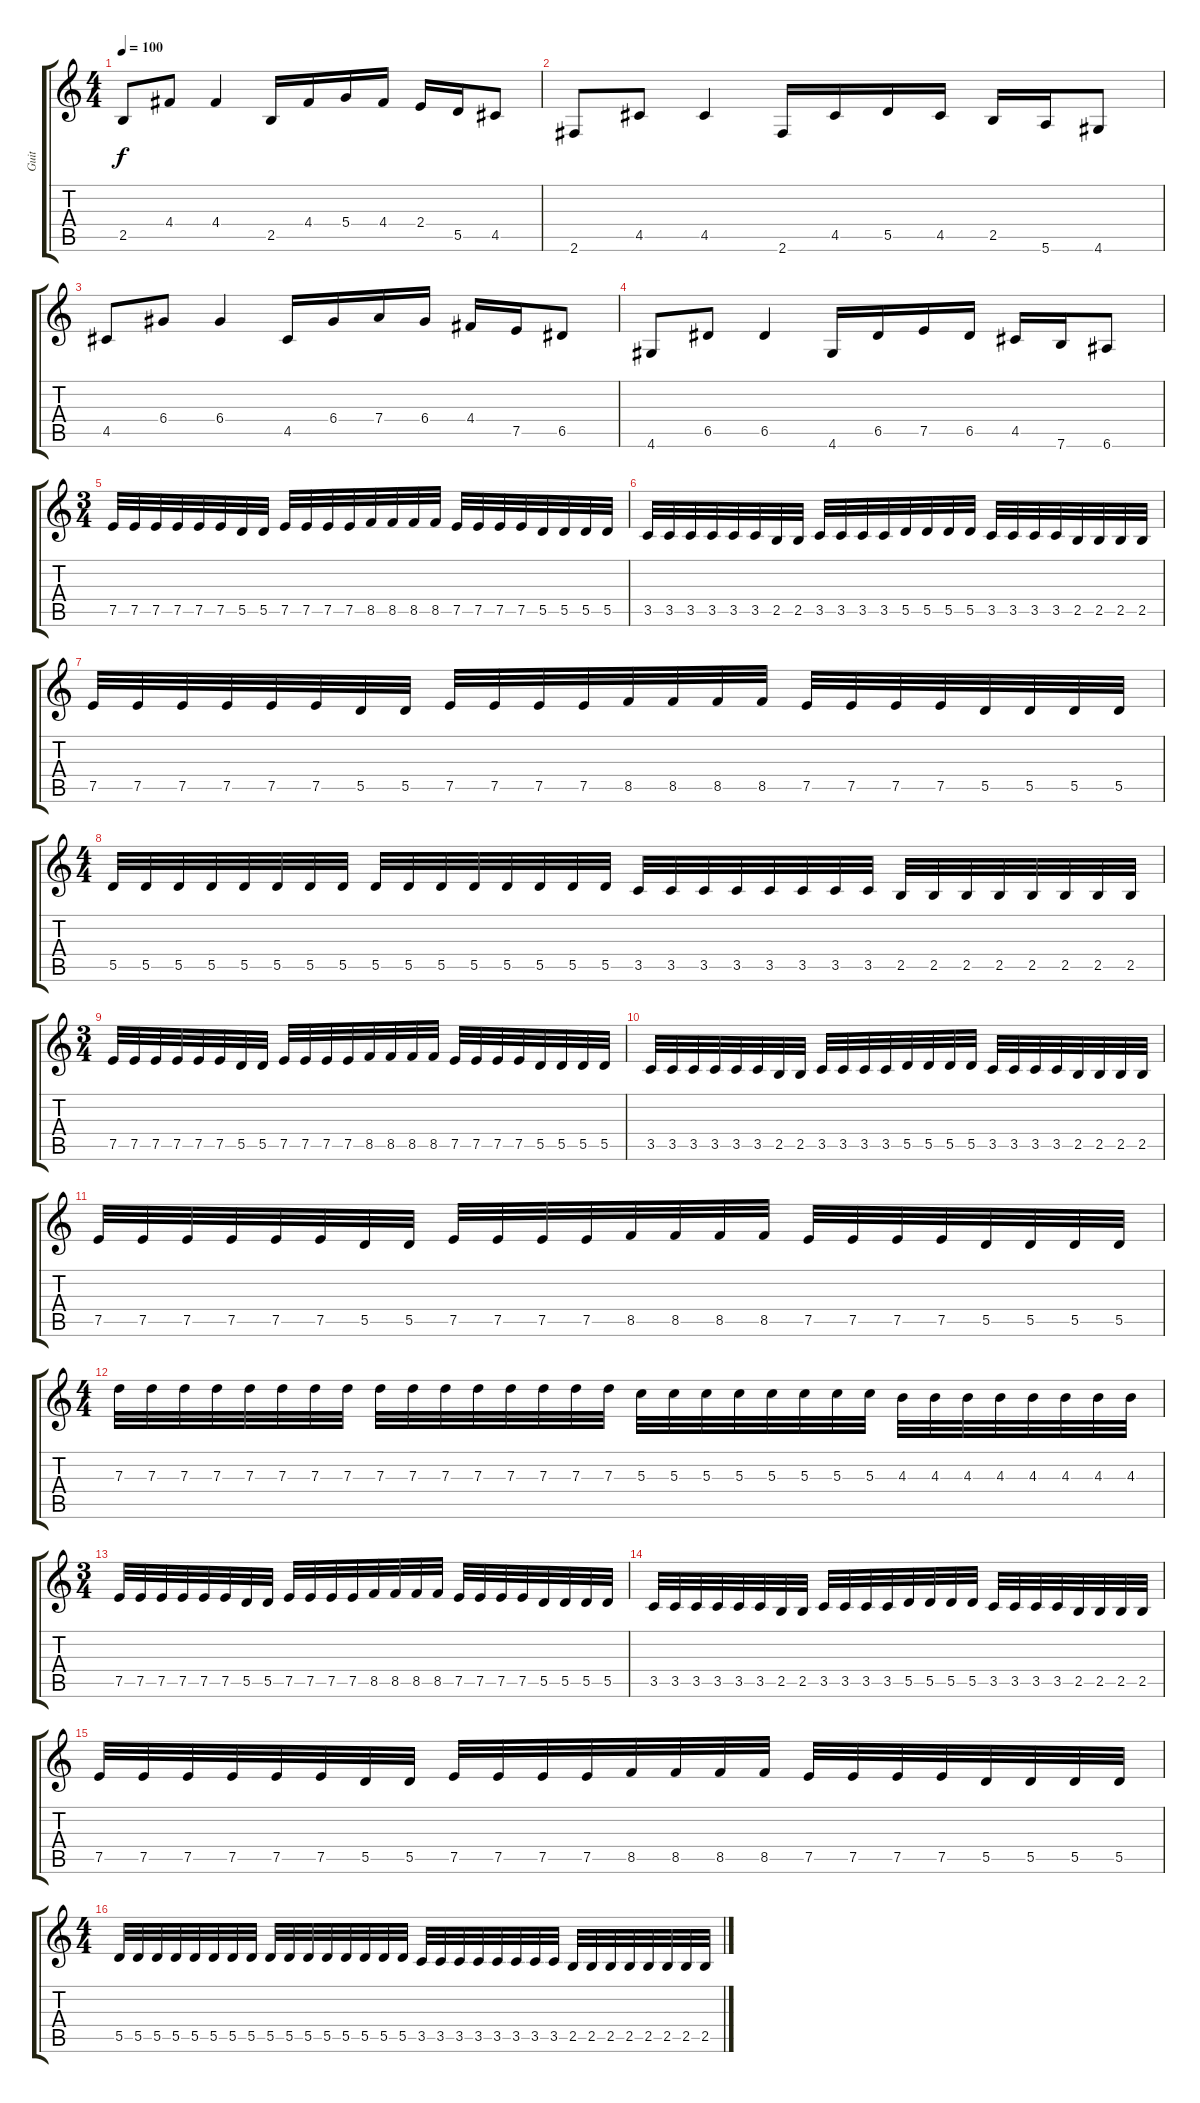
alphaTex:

\track ("Guit" "Guit") {instrument distortionguitar}
\staff {score tabs}
\tuning (E4 B3 G3 D3 A2 E2) {hide}
\ts (4 4)
\tempo 100
\clef g2
\ks c
2.5.8{dy f} 4.4.8 4.4.4 2.5.16 4.4.16 5.4.16 4.4.16 2.4.16 5.5.16 4.5.8 |
2.6.8 4.5.8 4.5.4 2.6.16 4.5.16 5.5.16 4.5.16 2.5.16 5.6.16 4.6.8 |
4.5.8 6.4.8 6.4.4 4.5.16 6.4.16 7.4.16 6.4.16 4.4.16 7.5.16 6.5.8 |
4.6.8 6.5.8 6.5.4 4.6.16 6.5.16 7.5.16 6.5.16 4.5.16 7.6.16 6.6.8 |
\ts (3 4)
7.5.32 7.5.32 7.5.32 7.5.32 7.5.32 7.5.32 5.5.32 5.5.32 7.5.32 7.5.32 7.5.32 7.5.32 8.5.32 8.5.32 8.5.32 8.5.32 7.5.32 7.5.32 7.5.32 7.5.32 5.5.32 5.5.32 5.5.32 5.5.32 |
3.5.32 3.5.32 3.5.32 3.5.32 3.5.32 3.5.32 2.5.32 2.5.32 3.5.32 3.5.32 3.5.32 3.5.32 5.5.32 5.5.32 5.5.32 5.5.32 3.5.32 3.5.32 3.5.32 3.5.32 2.5.32 2.5.32 2.5.32 2.5.32 |
7.5.32 7.5.32 7.5.32 7.5.32 7.5.32 7.5.32 5.5.32 5.5.32 7.5.32 7.5.32 7.5.32 7.5.32 8.5.32 8.5.32 8.5.32 8.5.32 7.5.32 7.5.32 7.5.32 7.5.32 5.5.32 5.5.32 5.5.32 5.5.32 |
\ts (4 4)
5.5.32 5.5.32 5.5.32 5.5.32 5.5.32 5.5.32 5.5.32 5.5.32 5.5.32 5.5.32 5.5.32 5.5.32 5.5.32 5.5.32 5.5.32 5.5.32 3.5.32 3.5.32 3.5.32 3.5.32 3.5.32 3.5.32 3.5.32 3.5.32 2.5.32 2.5.32 2.5.32 2.5.32 2.5.32 2.5.32 2.5.32 2.5.32 |
\ts (3 4)
7.5.32 7.5.32 7.5.32 7.5.32 7.5.32 7.5.32 5.5.32 5.5.32 7.5.32 7.5.32 7.5.32 7.5.32 8.5.32 8.5.32 8.5.32 8.5.32 7.5.32 7.5.32 7.5.32 7.5.32 5.5.32 5.5.32 5.5.32 5.5.32 |
3.5.32 3.5.32 3.5.32 3.5.32 3.5.32 3.5.32 2.5.32 2.5.32 3.5.32 3.5.32 3.5.32 3.5.32 5.5.32 5.5.32 5.5.32 5.5.32 3.5.32 3.5.32 3.5.32 3.5.32 2.5.32 2.5.32 2.5.32 2.5.32 |
7.5.32 7.5.32 7.5.32 7.5.32 7.5.32 7.5.32 5.5.32 5.5.32 7.5.32 7.5.32 7.5.32 7.5.32 8.5.32 8.5.32 8.5.32 8.5.32 7.5.32 7.5.32 7.5.32 7.5.32 5.5.32 5.5.32 5.5.32 5.5.32 |
\ts (4 4)
7.3.32 7.3.32 7.3.32 7.3.32 7.3.32 7.3.32 7.3.32 7.3.32 7.3.32 7.3.32 7.3.32 7.3.32 7.3.32 7.3.32 7.3.32 7.3.32 5.3.32 5.3.32 5.3.32 5.3.32 5.3.32 5.3.32 5.3.32 5.3.32 4.3.32 4.3.32 4.3.32 4.3.32 4.3.32 4.3.32 4.3.32 4.3.32 |
\ts (3 4)
7.5.32 7.5.32 7.5.32 7.5.32 7.5.32 7.5.32 5.5.32 5.5.32 7.5.32 7.5.32 7.5.32 7.5.32 8.5.32 8.5.32 8.5.32 8.5.32 7.5.32 7.5.32 7.5.32 7.5.32 5.5.32 5.5.32 5.5.32 5.5.32 |
3.5.32 3.5.32 3.5.32 3.5.32 3.5.32 3.5.32 2.5.32 2.5.32 3.5.32 3.5.32 3.5.32 3.5.32 5.5.32 5.5.32 5.5.32 5.5.32 3.5.32 3.5.32 3.5.32 3.5.32 2.5.32 2.5.32 2.5.32 2.5.32 |
7.5.32 7.5.32 7.5.32 7.5.32 7.5.32 7.5.32 5.5.32 5.5.32 7.5.32 7.5.32 7.5.32 7.5.32 8.5.32 8.5.32 8.5.32 8.5.32 7.5.32 7.5.32 7.5.32 7.5.32 5.5.32 5.5.32 5.5.32 5.5.32 |
\ts (4 4)
5.5.32 5.5.32 5.5.32 5.5.32 5.5.32 5.5.32 5.5.32 5.5.32 5.5.32 5.5.32 5.5.32 5.5.32 5.5.32 5.5.32 5.5.32 5.5.32 3.5.32 3.5.32 3.5.32 3.5.32 3.5.32 3.5.32 3.5.32 3.5.32 2.5.32 2.5.32 2.5.32 2.5.32 2.5.32 2.5.32 2.5.32 2.5.32
